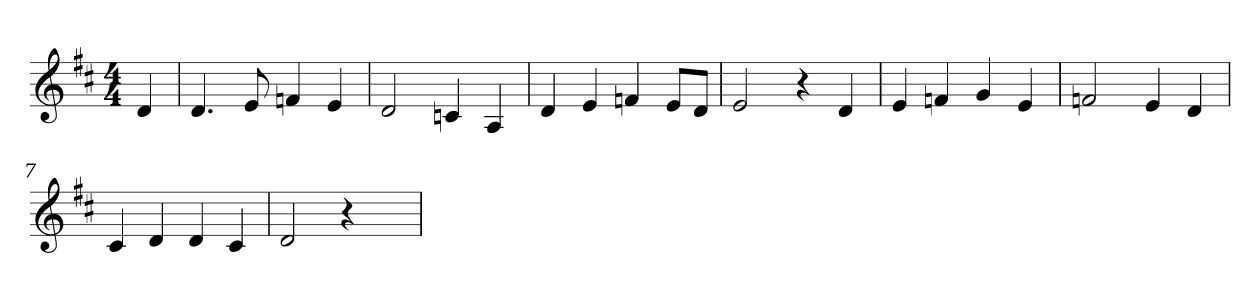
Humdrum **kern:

**kern
*part1
*staff1
*clefG2
*k[f#c#]
*D:
*M4/4
=
4d
=1
4.d
8e
4fn
4e
=2
2d
4cn
4A
=3
4d
4e
4fn
8e/L
8d/J
=4
2e
4r
4d
=5
4e
4fn
4g
4e
=6
2fn
4e
4d
=7
4c#
4d
4d
4c#
=8
2d
4r
4ryy
=
*-
